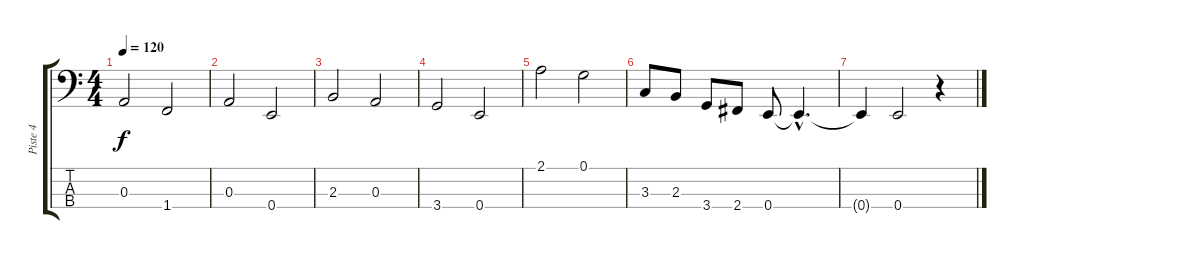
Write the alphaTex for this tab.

\track ("Piste 4" "Piste 4") {instrument electricbasspick}
\staff {score tabs}
\tuning (G2 D2 A1 E1) {hide}
\ts (4 4)
\tempo 120
\clef f4
\ks c
0.3.2{dy f} 1.4.2 |
0.3.2 0.4.2 |
2.3.2 0.3.2 |
3.4.2 0.4.2 |
2.1.2 0.1.2 |
3.3.8 2.3.8 3.4.8 2.4.8 0.4.8 0.4{hac t}.4{d} |
0.4{t}.4 0.4.2 r.4
